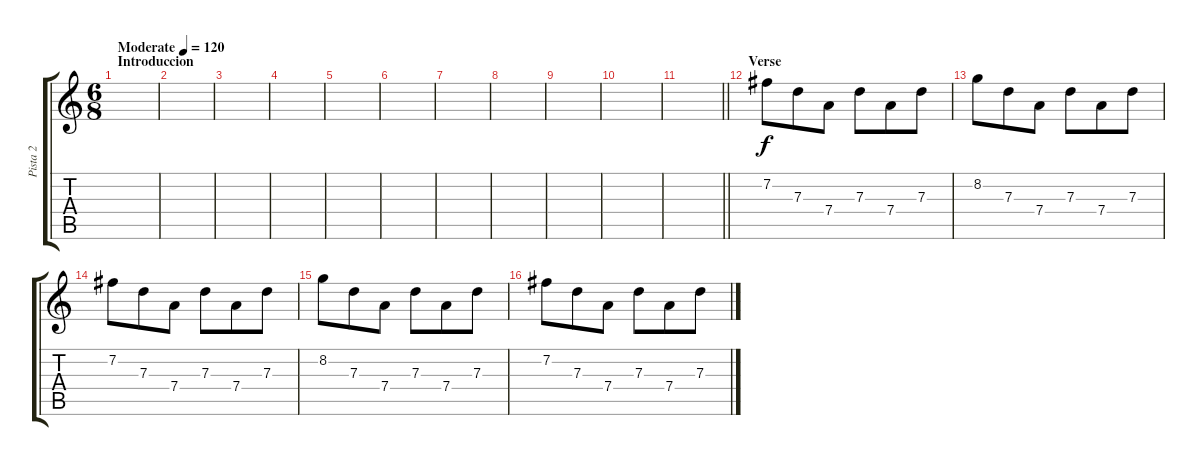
\track ("Pista 2" "Pista 2") {instrument overdrivenguitar}
\staff {score tabs}
\tuning (E4 B3 G3 D3 A2 E2) {hide}
\ts (6 8)
\section ("" "Introduccion")
\tempo (120 "Moderate")
\clef g2
\ks c
|
|
|
|
|
|
|
|
|
|
\barLineRight lightlight
|
\section ("" "Verse")
7.2.8 7.3.8 7.4.8 7.3.8 7.4.8 7.3.8 |
8.2.8 7.3.8 7.4.8 7.3.8 7.4.8 7.3.8 |
7.2.8 7.3.8 7.4.8 7.3.8 7.4.8 7.3.8 |
8.2.8 7.3.8 7.4.8 7.3.8 7.4.8 7.3.8 |
7.2.8 7.3.8 7.4.8 7.3.8 7.4.8 7.3.8
